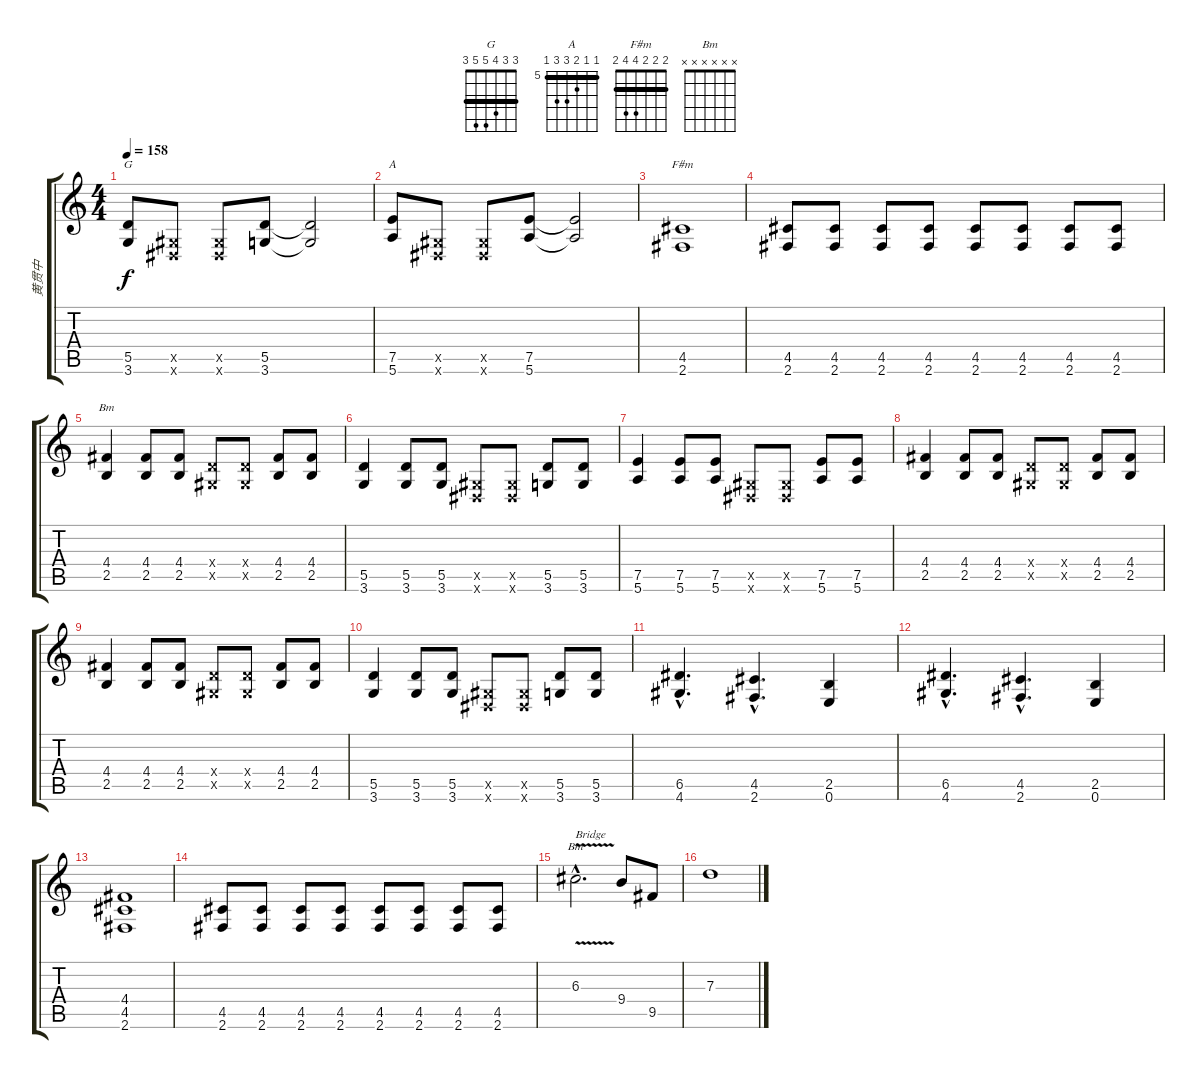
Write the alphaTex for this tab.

\track ("黄贯中" "黄贯中") {instrument distortionguitar}
\staff {score tabs}
\tuning (E4 B3 G3 D3 A2 E2) {hide}
\chord ("G" 3 3 4 5 5 3) {barre 3}
\chord ("A" 5 5 6 7 7 5) {firstfret 5 barre 5}
\chord ("F#m" 2 2 2 4 4 2) {barre 2}
\chord ("Bm" 2 3 4 4 2 x) {barre 2}
\chord ("Bm" x x x x x x)
\ts (4 4)
\tempo 158
\clef g2
\ks c
(5.5 3.6).8{ch "G" dy f} (-1.5{x} -1.6{x}).8 (-1.5{x} -1.6{x}).8 (5.5 3.6).8 (5.5{t} 3.6{t}).2 |
(7.5 5.6).8{ch "A"} (-1.5{x} -1.6{x}).8 (-1.5{x} -1.6{x}).8 (7.5 5.6).8 (7.5{t} 5.6{t}).2 |
(4.5 2.6).1{ch "F#m"} |
(4.5 2.6).8 (4.5 2.6).8 (4.5 2.6).8 (4.5 2.6).8 (4.5 2.6).8 (4.5 2.6).8 (4.5 2.6).8 (4.5 2.6).8 |
(4.4 2.5).4{ch "Bm"} (4.4 2.5).8 (4.4 2.5).8 (0.4{x} -1.5{x}).8 (0.4{x} -1.5{x}).8 (4.4 2.5).8 (4.4 2.5).8 |
(5.5 3.6).4 (5.5 3.6).8 (5.5 3.6).8 (-1.5{x} -1.6{x}).8 (-1.5{x} -1.6{x}).8 (5.5 3.6).8 (5.5 3.6).8 |
(7.5 5.6).4 (7.5 5.6).8 (7.5 5.6).8 (-1.5{x} -1.6{x}).8 (-1.5{x} -1.6{x}).8 (7.5 5.6).8 (7.5 5.6).8 |
(4.4 2.5).4 (4.4 2.5).8 (4.4 2.5).8 (0.4{x} -1.5{x}).8 (0.4{x} -1.5{x}).8 (4.4 2.5).8 (4.4 2.5).8 |
(4.4 2.5).4 (4.4 2.5).8 (4.4 2.5).8 (0.4{x} -1.5{x}).8 (0.4{x} -1.5{x}).8 (4.4 2.5).8 (4.4 2.5).8 |
(5.5 3.6).4 (5.5 3.6).8 (5.5 3.6).8 (-1.5{x} -1.6{x}).8 (-1.5{x} -1.6{x}).8 (5.5 3.6).8 (5.5 3.6).8 |
(6.5{hac} 4.6{hac}).4{d} (4.5{hac} 2.6{hac}).4{d} (2.5 0.6).4 |
(6.5{hac} 4.6{hac}).4{d} (4.5{hac} 2.6{hac}).4{d} (2.5 0.6).4 |
(4.4 4.5 2.6).1 |
(4.5 2.6).8 (4.5 2.6).8 (4.5 2.6).8 (4.5 2.6).8 (4.5 2.6).8 (4.5 2.6).8 (4.5 2.6).8 (4.5 2.6).8 |
6.3{v hac}.2{d ch "Bm" txt "Bridge"} 9.4.8 9.5.8 |
7.3.1
